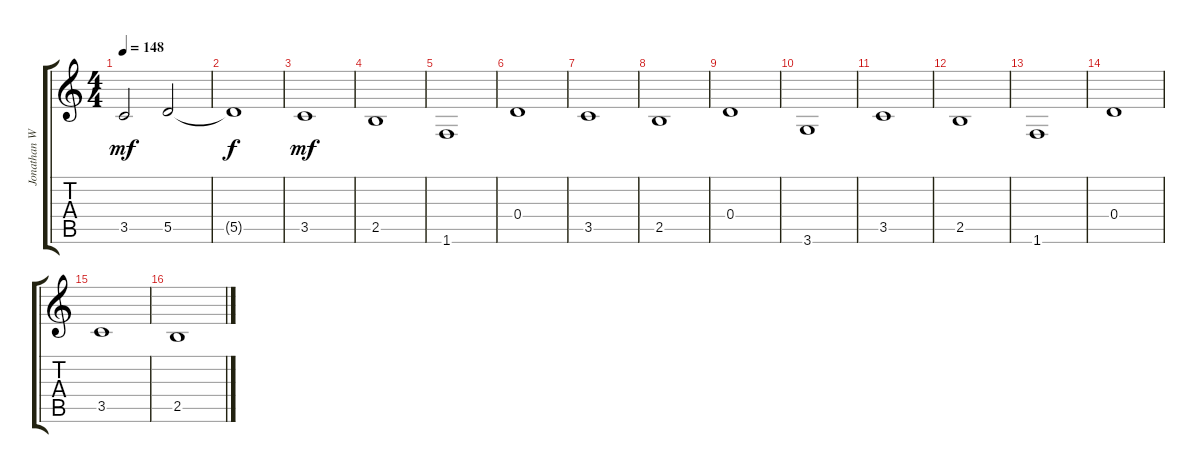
\track ("Jonathan Wilson" "Jonathan W") {instrument acousticbass}
\staff {score tabs}
\tuning (E4 B3 G3 D3 A2 E2) {hide}
\ts (4 4)
\tempo 148
\clef g2
\ks c
3.5.2{dy mf} 5.5.2 |
5.5{t}.1{dy f} |
3.5.1{dy mf} |
2.5.1 |
1.6.1 |
0.4.1 |
3.5.1 |
2.5.1 |
0.4.1 |
3.6.1 |
3.5.1 |
2.5.1 |
1.6.1 |
0.4.1 |
3.5.1 |
2.5.1
